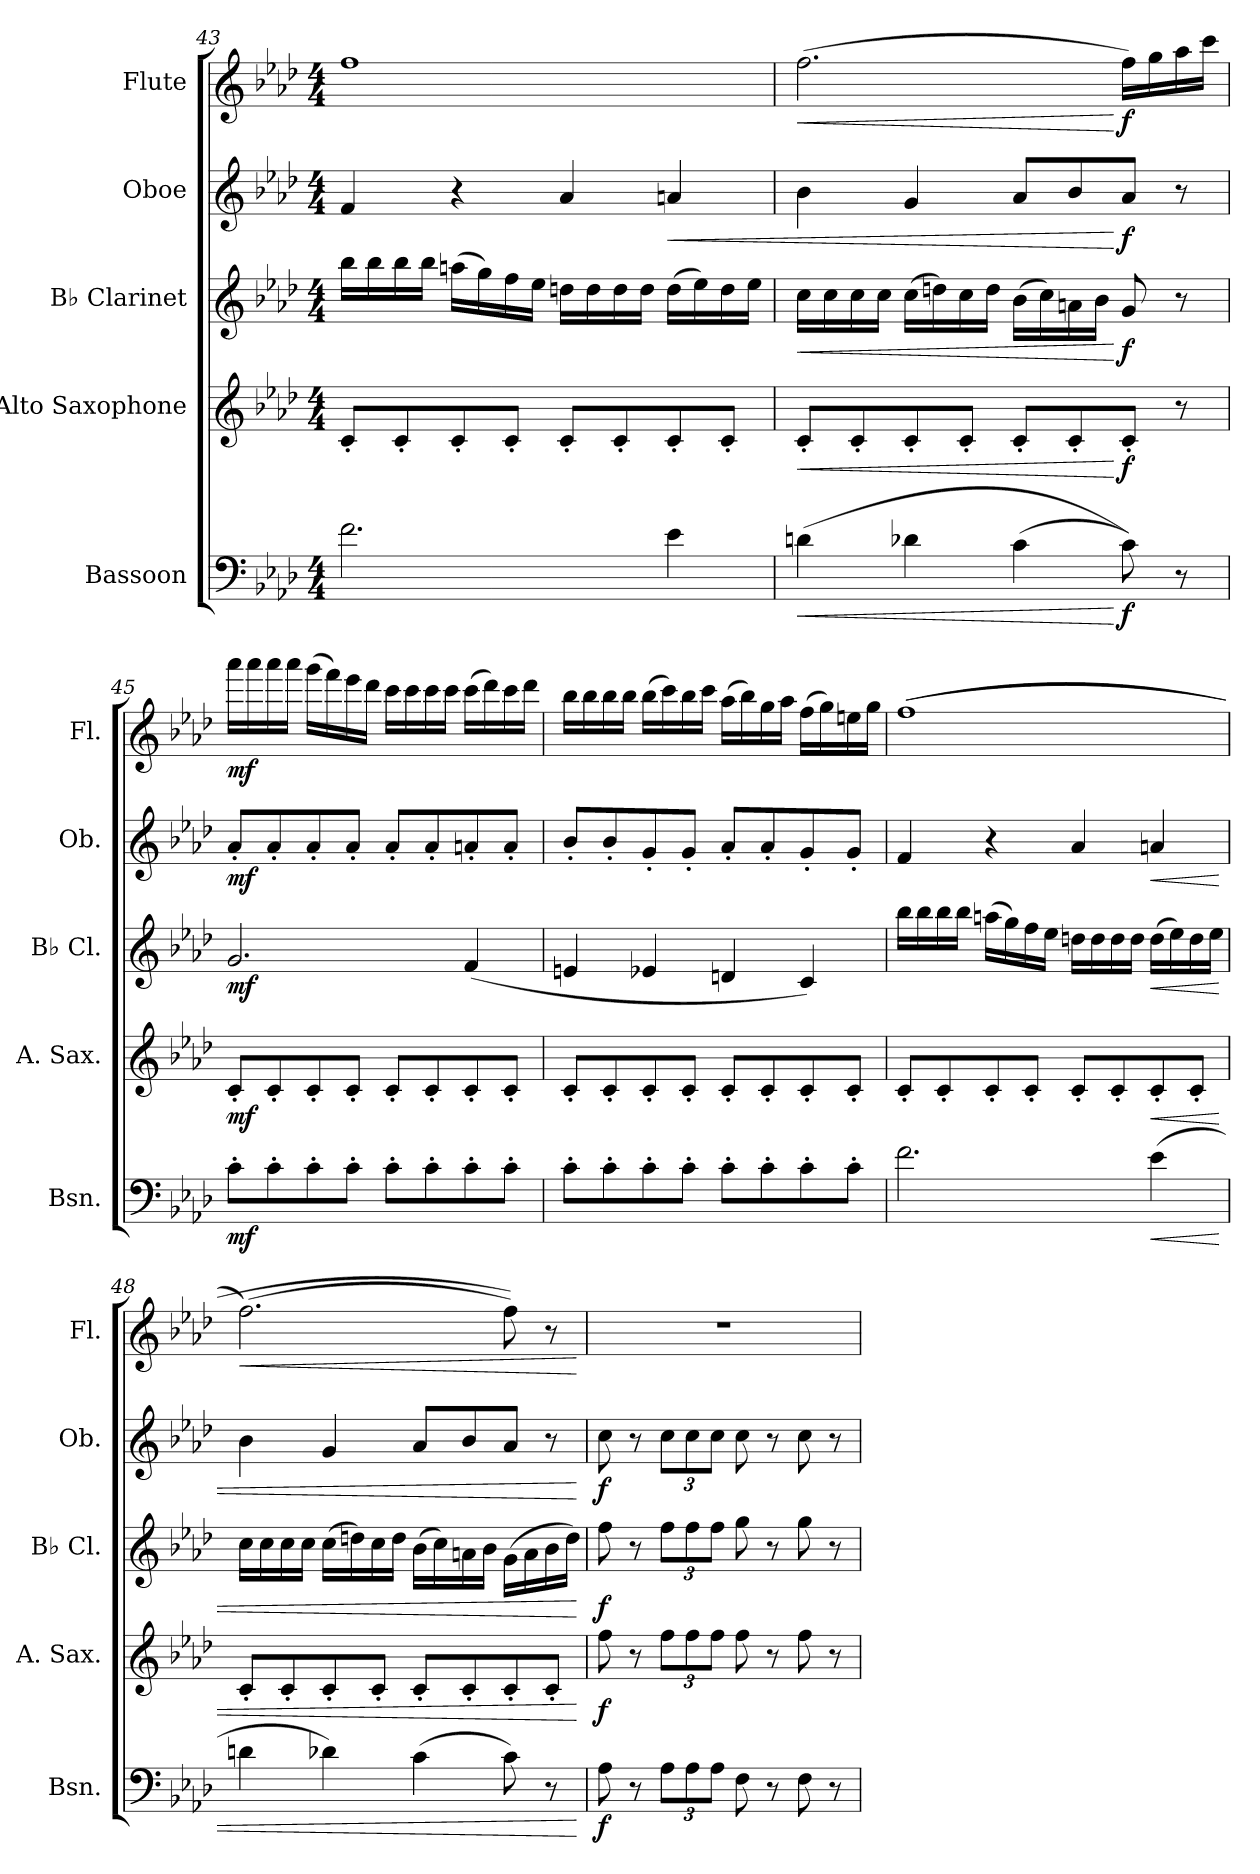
**kern	**dynam	**kern	**dynam	**kern	**dynam	**kern	**dynam	**kern	**dynam
*part5	*part5	*part4	*part4	*part3	*part3	*part2	*part2	*part1	*part1
*staff5	*staff5	*staff4	*staff4	*staff3	*staff3	*staff2	*staff2	*staff1	*staff1
*I"Bassoon	*	*I"Alto Saxophone	*	*I"B♭ Clarinet	*	*I"Oboe	*	*I"Flute	*
*I'Bsn.	*	*I'A. Sax.	*	*I'B♭ Cl.	*	*I'Ob.	*	*I'Fl.	*
!!LO:LB:g=z
*clefF4	*	*clefG2	*	*clefG2	*	*clefG2	*	*clefG2	*
*	*	*ITrd5c9	*	*ITrd1c2	*	*	*	*	*
*k[b-e-a-d-]	*	*k[b-e-a-d-g-c-f-]	*	*k[b-e-a-d-g-c-]	*	*k[b-e-a-d-]	*	*k[b-e-a-d-]	*
*M4/4	*	*M4/4	*	*M4/4	*	*M4/4	*	*M4/4	*
=43	=43	=43	=43	=43	=43	=43	=43	=43	=43
2.f\	.	8E-'/L	.	16aa-\LL	.	4f/	.	1ff	.
.	.	.	.	16aa-\	.	.	.	.	.
.	.	8E-'/	.	16aa-\	.	.	.	.	.
.	.	.	.	16aa-\JJ	.	.	.	.	.
.	.	8E-'/	.	(>16ggn\LL	.	4r	.	.	.
.	.	.	.	16ff\)	.	.	.	.	.
.	.	8E-'/J	.	16ee-\	.	.	.	.	.
.	.	.	.	16dd-\JJ	.	.	.	.	.
.	.	8E-'/L	.	16ccn\LL	.	4a-/	.	.	.
.	.	.	.	16cc\	.	.	.	.	.
.	.	8E-'/	.	16cc\	.	.	.	.	.
.	.	.	.	16cc\JJ	.	.	.	.	.
!	!	!	!	!	!	!	!LO:HP:b	!	!
4e-\	.	8E-'/	.	(>16cc\LL	.	4an/	<	.	.
.	.	.	.	16dd-\)	.	.	.	.	.
.	.	8E-'/J	.	16cc\	.	.	.	.	.
.	.	.	.	16dd-\JJ	.	.	.	.	.
=44	=44	=44	=44	=44	=44	=44	=44	=44	=44
!	!LO:HP:b	!	!LO:HP:b	!	!LO:HP:b	!	!	!	!LO:HP:b
(>4dn\	<	8E-'/L	<	16b-\LL	<	4b-\	.	(>2.ff\	<
.	.	.	.	16b-\	.	.	.	.	.
.	.	8E-'/	.	16b-\	.	.	.	.	.
.	.	.	.	16b-\JJ	.	.	.	.	.
4d-X\	.	8E-'/	.	(>16b-\LL	.	4g/	.	.	.
.	.	.	.	16ccn\)	.	.	.	.	.
.	.	8E-'/J	.	16b-\	.	.	.	.	.
.	.	.	.	16cc\JJ	.	.	.	.	.
(>4c\	.	8E-'/L	.	(>16a-\LL	.	8a-/L	.	.	.
.	.	.	.	16b-\)	.	.	.	.	.
.	.	8E-'/	.	16gn\	.	8b-/	.	.	.
.	.	.	.	16a-\JJ	.	.	.	.	.
!	!LO:DY:n=1:b	!	!LO:DY:n=1:b	!	!LO:DY:n=1:b	!	!LO:DY:n=1:b	!	!LO:DY:n=1:b
8c\))	[ f	8E-'/J	[ f	8f/	[ f	8a-/J	[ f	16ff\LL)	[ f
.	.	.	.	.	.	.	.	16gg\	.
8r	.	8r	.	8r	.	8r	.	16aa-\	.
.	.	.	.	.	.	.	.	16ccc\JJ	.
!!LO:PB:g=z
=45	=45	=45	=45	=45	=45	=45	=45	=45	=45
!	!LO:DY:b	!	!LO:DY:b	!	!LO:DY:b	!	!LO:DY:b	!	!LO:DY:b
8c'\L	mf	8E-'/L	mf	2.f/	mf	8a-'/L	mf	16aaa-\LL	mf
.	.	.	.	.	.	.	.	16aaa-\	.
8c'\	.	8E-'/	.	.	.	8a-'/	.	16aaa-\	.
.	.	.	.	.	.	.	.	16aaa-\JJ	.
8c'\	.	8E-'/	.	.	.	8a-'/	.	(>16ggg\LL	.
.	.	.	.	.	.	.	.	16fff\)	.
8c'\J	.	8E-'/J	.	.	.	8a-'/J	.	16eee-\	.
.	.	.	.	.	.	.	.	16ddd-\JJ	.
8c'\L	.	8E-'/L	.	.	.	8a-'/L	.	16ccc\LL	.
.	.	.	.	.	.	.	.	16ccc\	.
8c'\	.	8E-'/	.	.	.	8a-'/	.	16ccc\	.
.	.	.	.	.	.	.	.	16ccc\JJ	.
8c'\	.	8E-'/	.	(<4e-/	.	8an'/	.	(>16ccc\LL	.
.	.	.	.	.	.	.	.	16ddd-\)	.
8c'\J	.	8E-'/J	.	.	.	8a'/J	.	16ccc\	.
.	.	.	.	.	.	.	.	16ddd-\JJ	.
=46	=46	=46	=46	=46	=46	=46	=46	=46	=46
8c'\L	.	8E-'/L	.	4dn/	.	8b-'/L	.	16bb-\LL	.
.	.	.	.	.	.	.	.	16bb-\	.
8c'\	.	8E-'/	.	.	.	8b-'/	.	16bb-\	.
.	.	.	.	.	.	.	.	16bb-\JJ	.
8c'\	.	8E-'/	.	4d-X/	.	8g'/	.	(>16bb-\LL	.
.	.	.	.	.	.	.	.	16ccc\)	.
8c'\J	.	8E-'/J	.	.	.	8g'/J	.	16bb-\	.
.	.	.	.	.	.	.	.	16ccc\JJ	.
8c'\L	.	8E-'/L	.	4cn/	.	8a-'/L	.	(>16aa-\LL	.
.	.	.	.	.	.	.	.	16bb-\)	.
8c'\	.	8E-'/	.	.	.	8a-'/	.	16gg\	.
.	.	.	.	.	.	.	.	16aa-\JJ	.
8c'\	.	8E-'/	.	4B-/)	.	8g'/	.	(>16ff\LL	.
.	.	.	.	.	.	.	.	16gg\)	.
8c'\J	.	8E-'/J	.	.	.	8g'/J	.	16een\	.
.	.	.	.	.	.	.	.	16gg\JJ	.
!!LO:LB:g=z
=47	=47	=47	=47	=47	=47	=47	=47	=47	=47
2.f\	.	8E-'/L	.	16aa-\LL	.	4f/	.	(>(>1ff	.
.	.	.	.	16aa-\	.	.	.	.	.
.	.	8E-'/	.	16aa-\	.	.	.	.	.
.	.	.	.	16aa-\JJ	.	.	.	.	.
.	.	8E-'/	.	(>16ggn\LL	.	4r	.	.	.
.	.	.	.	16ff\)	.	.	.	.	.
.	.	8E-'/J	.	16ee-\	.	.	.	.	.
.	.	.	.	16dd-\JJ	.	.	.	.	.
.	.	8E-'/L	.	16ccn\LL	.	4a-/	.	.	.
.	.	.	.	16cc\	.	.	.	.	.
.	.	8E-'/	.	16cc\	.	.	.	.	.
.	.	.	.	16cc\JJ	.	.	.	.	.
!	!LO:HP:b	!	!LO:HP:b	!	!LO:HP:b	!	!LO:HP:b	!	!
(>4e-\	<	8E-'/	<	(>16cc\LL	<	4an/	<	.	.
.	.	.	.	16dd-\)	.	.	.	.	.
.	.	8E-'/J	.	16cc\	.	.	.	.	.
.	.	.	.	16dd-\JJ	.	.	.	.	.
=48	=48	=48	=48	=48	=48	=48	=48	=48	=48
!	!	!	!	!	!	!	!	!	!LO:HP:b
4dn\	.	8E-'/L	.	16b-\LL	.	4b-\	.	(>2.ff\)	<
.	.	.	.	16b-\	.	.	.	.	.
.	.	8E-'/	.	16b-\	.	.	.	.	.
.	.	.	.	16b-\JJ	.	.	.	.	.
4d-X\)	.	8E-'/	.	(>16b-\LL	.	4g/	.	.	.
.	.	.	.	16ccn\)	.	.	.	.	.
.	.	8E-'/J	.	16b-\	.	.	.	.	.
.	.	.	.	16cc\JJ	.	.	.	.	.
(>4c\	.	8E-'/L	.	(>16a-\LL	.	8a-/L	.	.	.
.	.	.	.	16b-\)	.	.	.	.	.
.	.	8E-'/	.	16gn\	.	8b-/	.	.	.
.	.	.	.	16a-\JJ	.	.	.	.	.
8c\)	.	8E-'/	.	(>16f\LL	.	8a-/J	.	8ff\))	.
.	.	.	.	16g\	.	.	.	.	.
8r	.	8E-'/J	.	16a-\	.	8r	.	8r	.
.	.	.	.	16cc\JJ)	.	.	.	.	.
.	[	.	[	.	[	.	[	.	[
!!LO:PB:g=z
=49	=49	=49	=49	=49	=49	=49	=49	=49	=49
!	!LO:DY:b	!	!LO:DY:b	!	!LO:DY:b	!	!LO:DY:b	!	!
8A-\	f	8a-\	f	8ee-\	f	8cc\	f	1r	.
8r	.	8r	.	8r	.	8r	.	.	.
*Xbrackettup	*	*Xbrackettup	*	*Xbrackettup	*	*Xbrackettup	*	*	*
12A-\L	.	12a-\L	.	12ee-\L	.	12cc\L	.	.	.
12A-\	.	12a-\	.	12ee-\	.	12cc\	.	.	.
12A-\J	.	12a-\J	.	12ee-\J	.	12cc\J	.	.	.
8F\	.	8a-\	.	8ff\	.	8cc\	.	.	.
8r	.	8r	.	8r	.	8r	.	.	.
8F\	.	8a-\	.	8ff\	.	8cc\	.	.	.
8r	.	8r	.	8r	.	8r	.	.	.
=	=	=	=	=	=	=	=	=	=
*-	*-	*-	*-	*-	*-	*-	*-	*-	*-
